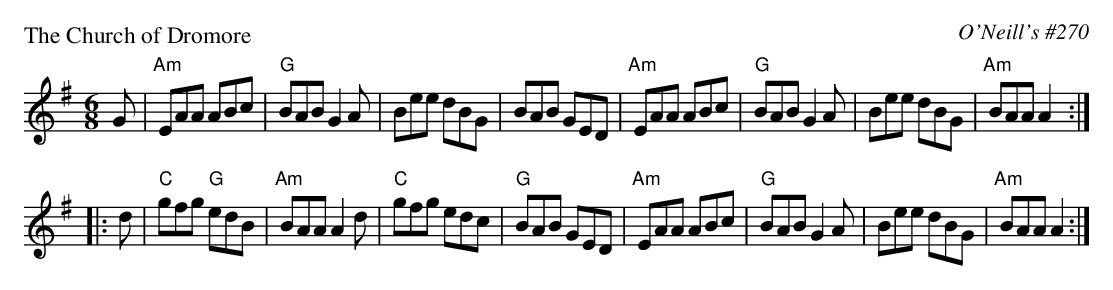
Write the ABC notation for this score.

X:1
P: The Church of Dromore
O: O'Neill's #270
M: 6/8
L: 1/8
K: Ador
G \
| "Am"EAA ABc | "G"BAB G2A | Bee dBG | BAB GED \
| "Am"EAA ABc | "G"BAB G2A | Bee dBG | "Am"BAA A2 :|
|: d \
| "C"gfg "G"edB | "Am"BAA A2d | "C"gfg edc | "G"BAB GED \
| "Am"EAA ABc | "G"BAB G2A | Bee dBG | "Am"BAA A2 :|
